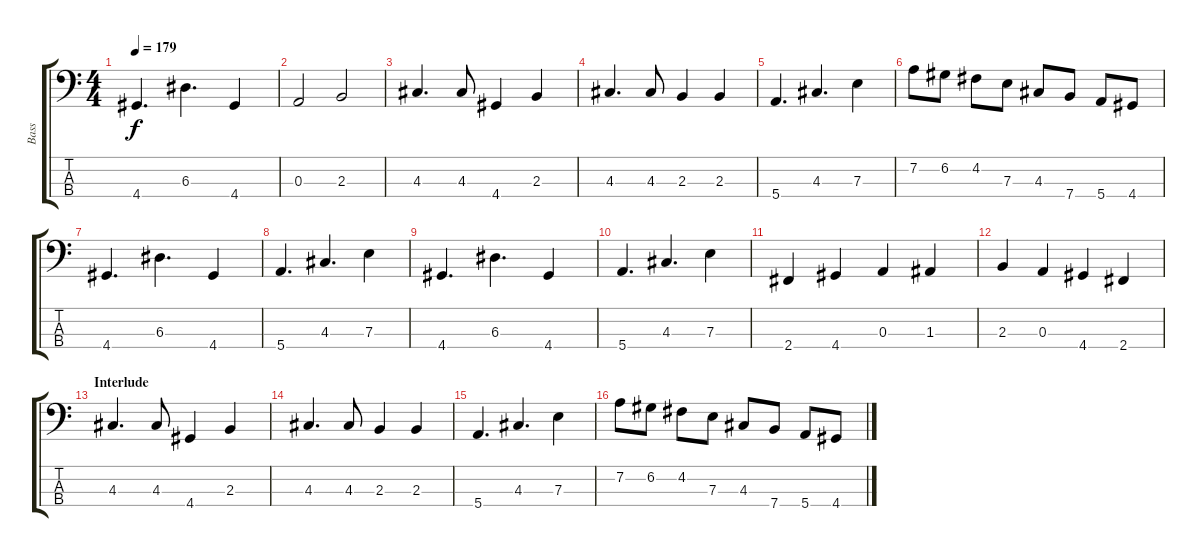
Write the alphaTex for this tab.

\track ("Bass" "Bass") {instrument electricbassfinger}
\staff {score tabs}
\tuning (G2 D2 A1 E1) {hide}
\ts (4 4)
\tempo 179
\clef f4
\ks c
4.4.4{d dy f} 6.3.4{d} 4.4.4 |
0.3.2 2.3.2 |
4.3.4{d} 4.3.8 4.4.4 2.3.4 |
4.3.4{d} 4.3.8 2.3.4 2.3.4 |
5.4.4{d} 4.3.4{d} 7.3.4 |
7.2.8 6.2.8 4.2.8 7.3.8 4.3.8 7.4.8 5.4.8 4.4.8 |
4.4.4{d} 6.3.4{d} 4.4.4 |
5.4.4{d} 4.3.4{d} 7.3.4 |
4.4.4{d} 6.3.4{d} 4.4.4 |
5.4.4{d} 4.3.4{d} 7.3.4 |
2.4.4 4.4.4 0.3.4 1.3.4 |
2.3.4 0.3.4 4.4.4 2.4.4 |
\section ("" "Interlude")
4.3.4{d} 4.3.8 4.4.4 2.3.4 |
4.3.4{d} 4.3.8 2.3.4 2.3.4 |
5.4.4{d} 4.3.4{d} 7.3.4 |
7.2.8 6.2.8 4.2.8 7.3.8 4.3.8 7.4.8 5.4.8 4.4.8
